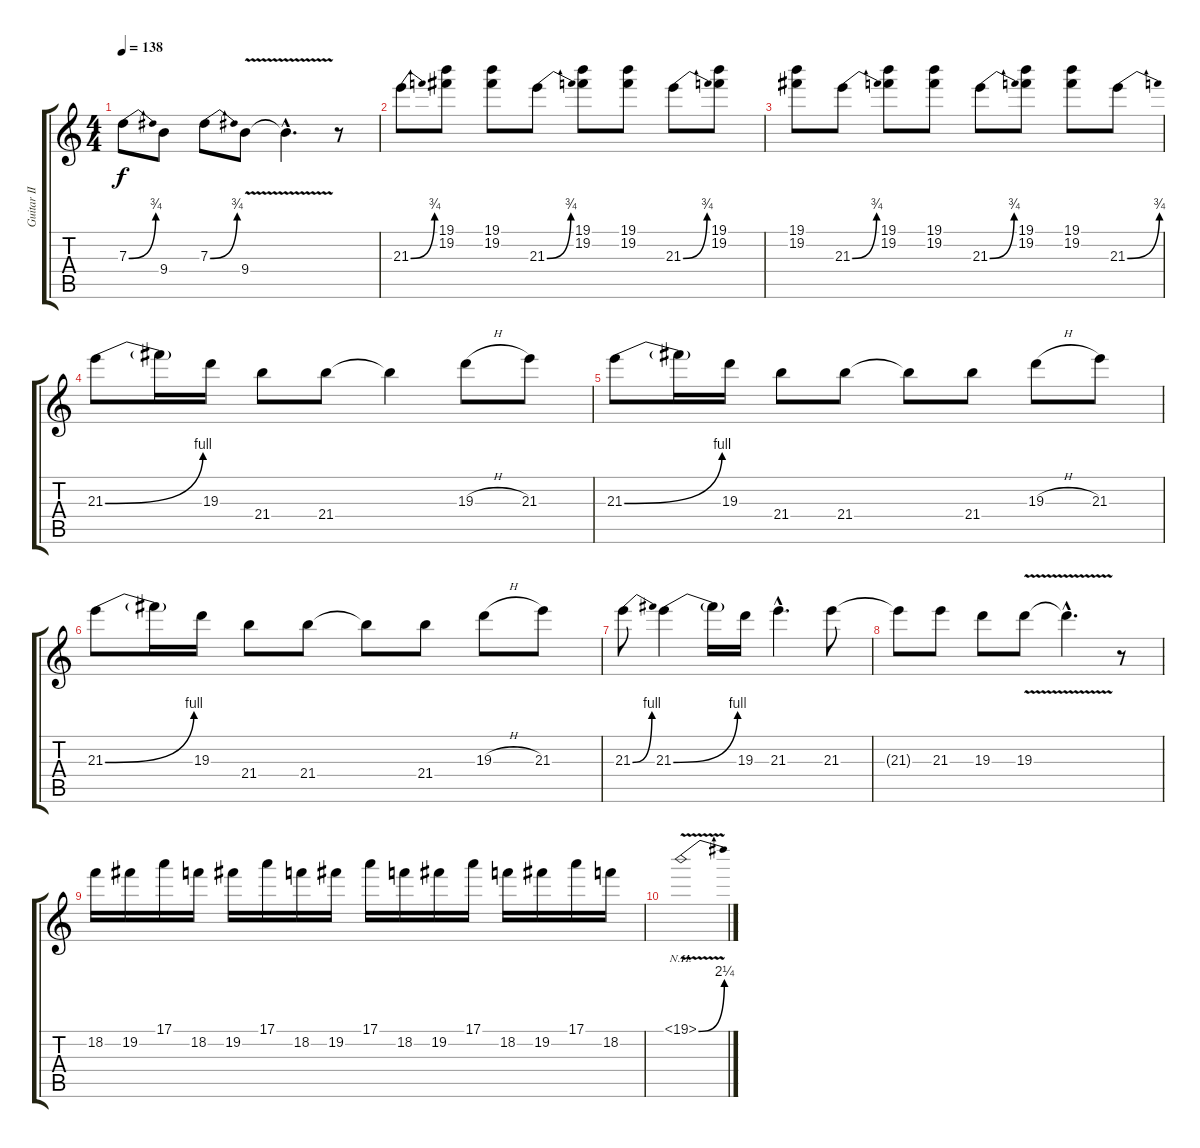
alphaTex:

\track ("Guitar II (Lead + Backup)" "Guitar II ") {instrument distortionguitar}
\staff {score tabs}
\tuning (E4 B3 G3 D3 A2 E2) {hide}
\ts (4 4)
\tempo 138
\clef g2
\ks c
7.3{be (bend 0 0 60 3)}.8{dy f} 9.4.8 7.3{be (bend 0 0 60 3)}.8 9.4{v}.8 9.4{hac t}.4{d} r.8 |
21.3{be (bend 0 0 60 3)}.8 (19.1 19.2).8 (19.1 19.2).8 21.3{be (bend 0 0 60 3)}.8 (19.1 19.2).8 (19.1 19.2).8 21.3{be (bend 0 0 60 3)}.8 (19.1 19.2).8 |
(19.1 19.2).8 21.3{be (bend 0 0 60 3)}.8 (19.1 19.2).8 (19.1 19.2).8 21.3{be (bend 0 0 60 3)}.8 (19.1 19.2).8 (19.1 19.2).8 21.3{be (bend 0 0 60 3)}.8 |
21.3{be (bend 0 0 60 4)}.8 21.3{t}.16 19.3.16 21.4.8 21.4.8 21.4{t}.4 19.3{h}.8 21.3.8 |
21.3{be (bend 0 0 60 4)}.8 21.3{t}.16 19.3.16 21.4.8 21.4.8 21.4{t}.8 21.4.8 19.3{h}.8 21.3.8 |
21.3{be (bend 0 0 60 4)}.8 21.3{t}.16 19.3.16 21.4.8 21.4.8 21.4{t}.8 21.4.8 19.3{h}.8 21.3.8 |
21.3{be (bend 0 0 60 4)}.8 21.3{be (bend 0 0 60 4)}.4 21.3{t}.16 19.3.16 21.3{hac}.4{d} 21.3.8 |
21.3{t}.8 21.3.8 19.3.8 19.3{v}.8 19.3{hac t}.4{d} r.8 |
18.2.16 19.2.16 17.1.16 18.2.16 19.2.16 17.1.16 18.2.16 19.2.16 17.1.16 18.2.16 19.2.16 17.1.16 18.2.16 19.2.16 17.1.16 18.2.16 |
19.1{be (bend 0 0 60 9) nh v}.1
